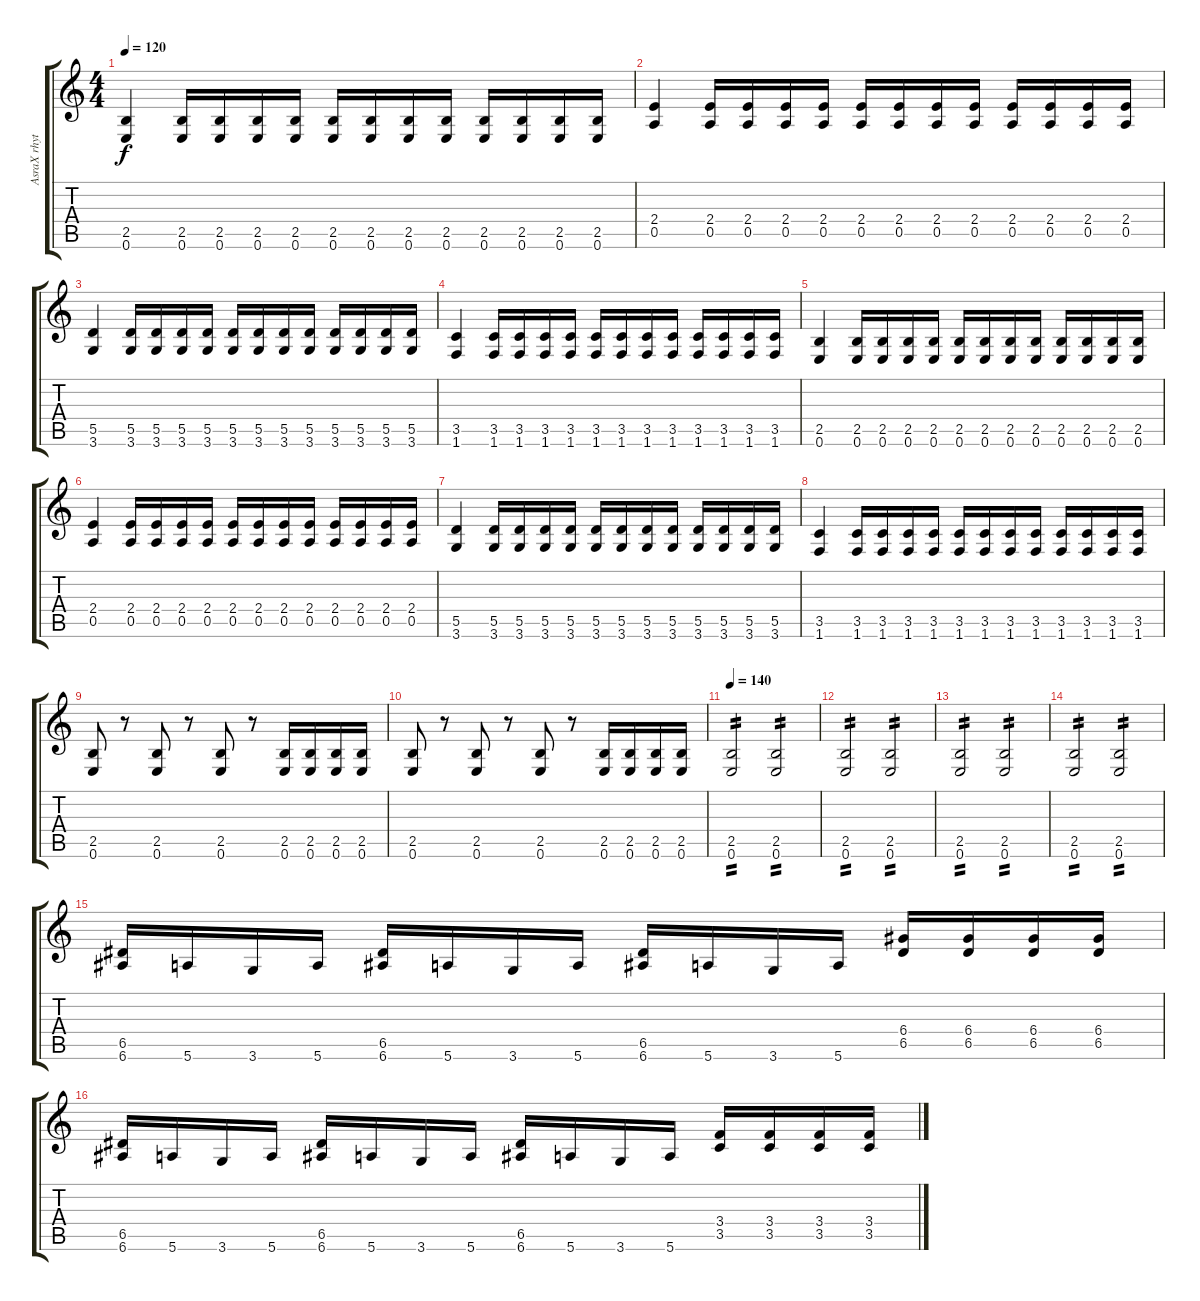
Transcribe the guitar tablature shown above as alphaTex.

\track ("AsraX rhytming" "AsraX rhyt") {instrument distortionguitar}
\staff {score tabs}
\tuning (E4 B3 G3 D3 A2 E2) {hide}
\ts (4 4)
\tempo 120
\clef g2
\ks c
(2.5 0.6).4{dy f} (2.5 0.6).16 (2.5 0.6).16 (2.5 0.6).16 (2.5 0.6).16 (2.5 0.6).16 (2.5 0.6).16 (2.5 0.6).16 (2.5 0.6).16 (2.5 0.6).16 (2.5 0.6).16 (2.5 0.6).16 (2.5 0.6).16 |
(2.4 0.5).4 (2.4 0.5).16 (2.4 0.5).16 (2.4 0.5).16 (2.4 0.5).16 (2.4 0.5).16 (2.4 0.5).16 (2.4 0.5).16 (2.4 0.5).16 (2.4 0.5).16 (2.4 0.5).16 (2.4 0.5).16 (2.4 0.5).16 |
(5.5 3.6).4 (5.5 3.6).16 (5.5 3.6).16 (5.5 3.6).16 (5.5 3.6).16 (5.5 3.6).16 (5.5 3.6).16 (5.5 3.6).16 (5.5 3.6).16 (5.5 3.6).16 (5.5 3.6).16 (5.5 3.6).16 (5.5 3.6).16 |
(3.5 1.6).4 (3.5 1.6).16 (3.5 1.6).16 (3.5 1.6).16 (3.5 1.6).16 (3.5 1.6).16 (3.5 1.6).16 (3.5 1.6).16 (3.5 1.6).16 (3.5 1.6).16 (3.5 1.6).16 (3.5 1.6).16 (3.5 1.6).16 |
(2.5 0.6).4 (2.5 0.6).16 (2.5 0.6).16 (2.5 0.6).16 (2.5 0.6).16 (2.5 0.6).16 (2.5 0.6).16 (2.5 0.6).16 (2.5 0.6).16 (2.5 0.6).16 (2.5 0.6).16 (2.5 0.6).16 (2.5 0.6).16 |
(2.4 0.5).4 (2.4 0.5).16 (2.4 0.5).16 (2.4 0.5).16 (2.4 0.5).16 (2.4 0.5).16 (2.4 0.5).16 (2.4 0.5).16 (2.4 0.5).16 (2.4 0.5).16 (2.4 0.5).16 (2.4 0.5).16 (2.4 0.5).16 |
(5.5 3.6).4 (5.5 3.6).16 (5.5 3.6).16 (5.5 3.6).16 (5.5 3.6).16 (5.5 3.6).16 (5.5 3.6).16 (5.5 3.6).16 (5.5 3.6).16 (5.5 3.6).16 (5.5 3.6).16 (5.5 3.6).16 (5.5 3.6).16 |
(3.5 1.6).4 (3.5 1.6).16 (3.5 1.6).16 (3.5 1.6).16 (3.5 1.6).16 (3.5 1.6).16 (3.5 1.6).16 (3.5 1.6).16 (3.5 1.6).16 (3.5 1.6).16 (3.5 1.6).16 (3.5 1.6).16 (3.5 1.6).16 |
(2.5 0.6).8 r.8 (2.5 0.6).8 r.8 (2.5 0.6).8 r.8 (2.5 0.6).16 (2.5 0.6).16 (2.5 0.6).16 (2.5 0.6).16 |
(2.5 0.6).8 r.8 (2.5 0.6).8 r.8 (2.5 0.6).8 r.8 (2.5 0.6).16 (2.5 0.6).16 (2.5 0.6).16 (2.5 0.6).16 |
\tempo 140
(2.5 0.6).2{tp 2} (2.5 0.6).2{tp 2} |
(2.5 0.6).2{tp 2} (2.5 0.6).2{tp 2} |
(2.5 0.6).2{tp 2} (2.5 0.6).2{tp 2} |
(2.5 0.6).2{tp 2} (2.5 0.6).2{tp 2} |
(6.5 6.6).16 5.6.16 3.6.16 5.6.16 (6.5 6.6).16 5.6.16 3.6.16 5.6.16 (6.5 6.6).16 5.6.16 3.6.16 5.6.16 (6.4 6.5).16 (6.4 6.5).16 (6.4 6.5).16 (6.4 6.5).16 |
(6.5 6.6).16 5.6.16 3.6.16 5.6.16 (6.5 6.6).16 5.6.16 3.6.16 5.6.16 (6.5 6.6).16 5.6.16 3.6.16 5.6.16 (3.4 3.5).16 (3.4 3.5).16 (3.4 3.5).16 (3.4 3.5).16
